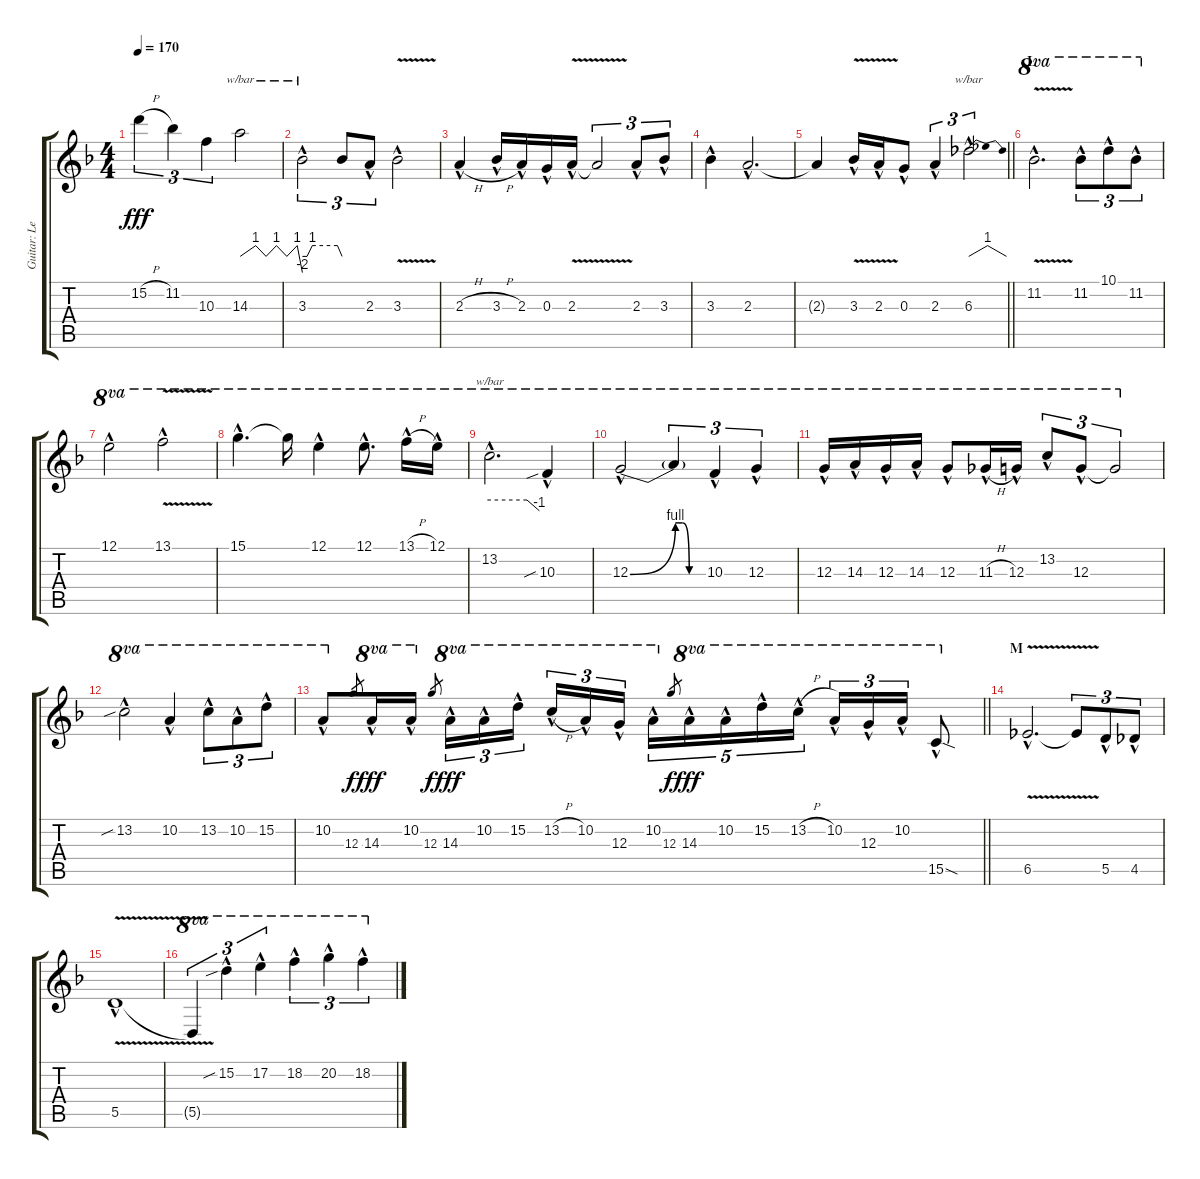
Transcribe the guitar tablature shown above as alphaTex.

\track ("Guitar: Lead" "Guitar: Le") {instrument overdrivenguitar}
\staff {score tabs}
\tuning (E4 B3 G3 D3 A2 D2) {hide}
\ts (4 4)
\tempo 170
\clef g2
\ks f
15.2{h}.4{tu (3 2) dy fff} 11.2.4{tu (3 2)} 10.3.4{tu (3 2)} 14.3.2{tbe (custom default 0 0 15 4 25 0 35 4 45 0 55 4 60 -8)} |
3.3{hac}.2{tu (3 2) tbe (custom default 0 0 7 0 15 4 53 4 60 0)} 3.3{t}.8{tu (3 2)} 2.3{hac}.8{tu (3 2)} 3.3{v hac}.2 |
2.3{h hac}.4 3.3{h hac}.16 2.3{hac}.16 0.3{hac}.16 2.3{v hac}.16 2.3{t}.2{tu (3 2)} 2.3{hac}.8{tu (3 2)} 3.3{hac}.8{tu (3 2)} |
3.3{hac}.4 2.3{hac}.2{d} |
\barLineRight lightlight
2.3{t}.4 3.3{v hac}.16 2.3{v hac}.16 0.3{hac}.8 2.3{hac}.4{tu (3 2)} 6.3{hac}.2{tu (3 2) tbe (dip default 0 0 45 4 60 0)} |
\section ("" "L")
11.2{v hac}.2{d ot 8va} 11.2{hac}.8{tu (3 2) ot 8va} 10.1{hac}.8{tu (3 2) ot 8va} 11.2{hac}.8{tu (3 2) ot 8va} |
12.1{hac}.2{ot 8va} 13.1{v hac}.2{ot 8va} |
15.1{hac}.4{d ot 8va} 15.1{t}.16{ot 8va} 12.1{hac}.4{ot 8va} 12.1{hac}.8{d ot 8va} 13.1{h hac}.16{ot 8va} 12.1{hac}.16{ot 8va} |
13.2{hac}.2{d tbe (custom default 0 0 45 0 60 -4) ot 8va} 10.3{sib hac}.4{ot 8va} |
12.3{be (bend 0 0 60 4) hac}.2{ot 8va} 12.3{be (custom 0 4 15 4 30 0 60 0) t}.4{tu (3 2) ot 8va} 10.3{hac}.4{tu (3 2) ot 8va} 12.3{hac}.4{tu (3 2) ot 8va} |
12.3{hac}.16{ot 8va} 14.3{hac}.16{ot 8va} 12.3{hac}.16{ot 8va} 14.3{hac}.16{ot 8va} 12.3{hac}.8{ot 8va} 11.3{h hac}.16{ot 8va} 12.3{hac}.16{ot 8va} 13.2{hac}.8{tu (3 2) ot 8va} 12.3{hac}.8{tu (3 2) ot 8va} 12.3{t}.2{tu (3 2) ot 8va} |
13.2{sib hac}.2{ot 8va} 10.2{hac}.4{ot 8va} 13.2{hac}.8{tu (3 2) ot 8va} 10.2{hac}.8{tu (3 2) ot 8va} 15.2{hac}.8{tu (3 2) ot 8va} |
\barLineRight lightlight
10.2{hac}.8{ot 8va} 12.3.8{gr dy f} 14.3{hac}.16{ot 8va dy fff} 10.2{hac}.16{ot 8va} 12.3.8{gr dy f} 14.3{hac}.16{tu (3 2) ot 8va dy fff} 10.2{hac}.16{tu (3 2) ot 8va} 15.2{hac}.16{tu (3 2) ot 8va beam splitsecondary} 13.2{h hac}.16{tu (3 2) ot 8va} 10.2{hac}.16{tu (3 2) ot 8va} 12.3{hac}.16{tu (3 2) ot 8va} 10.2{hac}.16{tu (5 4) ot 8va} 12.3.8{gr dy f} 14.3{hac}.16{tu (5 4) ot 8va dy fff} 10.2{hac}.16{tu (5 4) ot 8va} 15.2{hac}.16{tu (5 4) ot 8va} 13.2{h hac}.16{tu (5 4) ot 8va} 10.2{hac}.16{tu (3 2) ot 8va} 12.3{hac}.16{tu (3 2) ot 8va} 10.2{hac}.16{tu (3 2) ot 8va} 15.5{sod hac}.8{ot 8va} |
\section ("" "M")
6.5{v hac}.2{d} 6.5{t}.8{tu (3 2)} 5.5{hac}.8{tu (3 2)} 4.5{hac}.8{tu (3 2)} |
5.5{v hac}.1 |
5.5{t}.4{tu (3 2) ot 8va} 15.2{sib hac}.4{tu (3 2) ot 8va} 17.2{hac}.4{tu (3 2) ot 8va} 18.2{hac}.4{tu (3 2) ot 8va} 20.2{hac}.4{tu (3 2) ot 8va} 18.2{hac}.4{tu (3 2) ot 8va}
